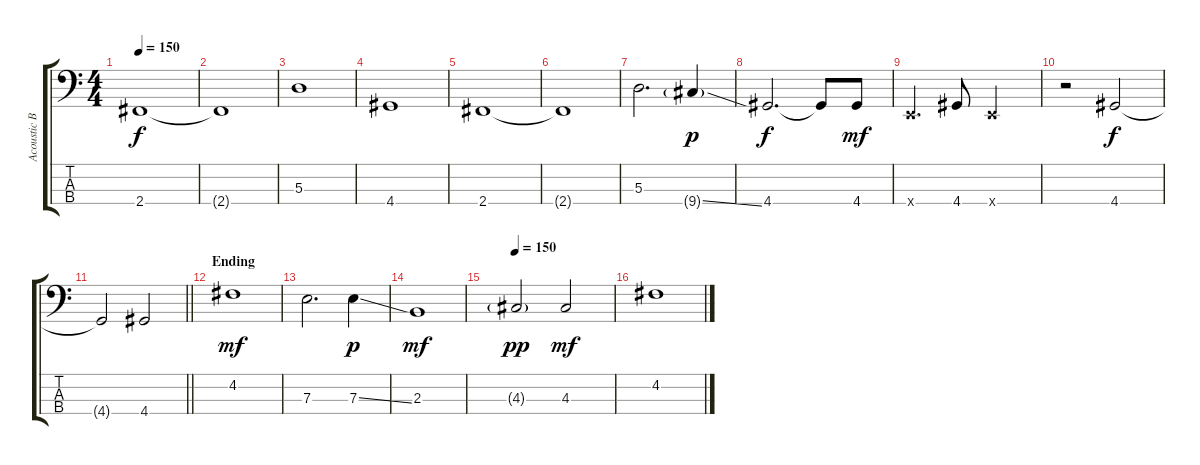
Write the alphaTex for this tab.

\track ("Acoustic Bass" "Acoustic B") {instrument acousticbass}
\staff {score tabs}
\tuning (G2 D2 A1 E1) {hide}
\ts (4 4)
\tempo 150
\clef f4
\ks c
2.4.1{dy f} |
2.4{t}.1 |
5.3.1 |
4.4.1 |
2.4.1 |
2.4{t}.1 |
5.3.2{d} 9.4{ss g}.4{dy p} |
4.4.2{d dy f} 4.4{t}.8 4.4.8{dy mf} |
0.4{x}.4{d} 4.4.8 0.4{x}.2 |
r.2 4.4.2{dy f} |
\barLineRight lightlight
4.4{t}.2 4.4.2 |
\section ("" "Ending")
4.2.1{dy mf} |
7.3.2{d} 7.3{ss}.4{dy p} |
2.3.1{dy mf} |
\tempo 150
4.3{g}.2{dy pp} 4.3.2{dy mf} |
4.2.1
